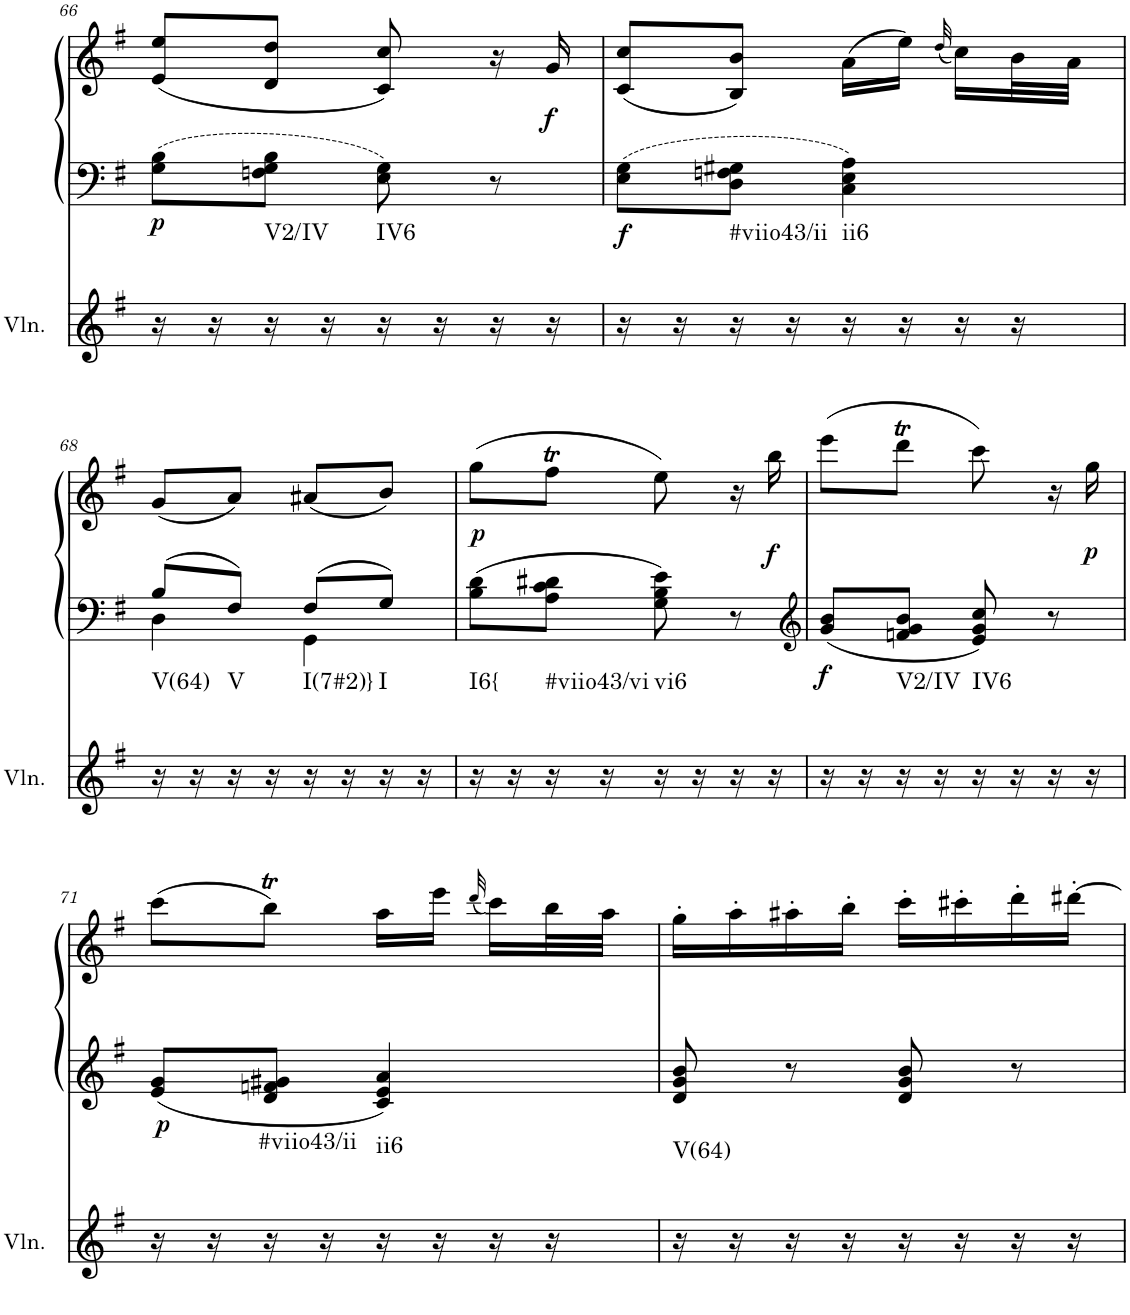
**kern	**harte	**kern	**kern	**dynam
*part2	*part2	*part1	*part1	*part1
*staff3	*	*staff2	*staff1	*staff1/2
*I"Violin	*	*I"Klavier linke Hand	*	*
*I'Vln.	*	*	*	*
!!LO:PB:g=z
*clefG2	*	*clefF4	*clefG2	*
*k[f#]	*	*k[f#]	*k[f#]	*
*M2/4	*	*M2/4	*M2/4	*
=66	=66	=66	=66	=66
!	!	!	!	!LO:DY:b=2
16r	.	8G\ 8B\L	(8e/ 8ee/L	p
16r	.	.	.	.
!	!LO:H:kt=V2/IV	!	!	!
16r	N	8Fn\ 8G\ 8B\J	8d/ 8dd/J	.
16r	.	.	.	.
!	!LO:H:kt=IV6	!	!	!
16r	N	8E\ 8G\	8c/ 8cc/)	.
16r	.	.	.	.
16r	.	8r	16r	.
!	!	!	!	!LO:DY:b
16r	.	.	16g/	f
=67	=67	=67	=67	=67
!	!	!	!	!LO:DY:b=2
16r	.	8E\ 8G\L	(8c/ 8cc/L	f
16r	.	.	.	.
!	!LO:H:kt=#viio43/ii	!	!	!
16r	N	8D\ 8Fn\ 8G#X\J	8B/ 8b/J)	.
16r	.	.	.	.
!	!LO:H:kt=ii6	!	!	!
16r	N	4C\ 4E\ 4A\	(16a\LL	.
16r	.	.	16ee\JJ)	.
.	.	.	(32qdd/	.
16r	.	.	16cc\LL)	.
16r	.	.	32b\L	.
.	.	.	32a\JJJ	.
!!LO:LB:g=z
=68	=68	=68	=68	=68
*	*	*^	*	*
!	!LO:H:kt=V(64)	!	!	!	!
16r	N	8B/L	4D\	(8g/L	.
16r	.	.	.	.	.
!	!LO:H:kt=V	!	!	!	!
16r	N	8F#/J	.	8a/J)	.
16r	.	.	.	.	.
!	!LO:H:kt=I(7#2)}	!	!	!	!
16r	N	8F#/L	4GG\	(8a#X/L	.
16r	.	.	.	.	.
!	!LO:H:kt=I	!	!	!	!
16r	N	8G/J	.	8b/J)	.
16r	.	.	.	.	.
*	*	*v	*v	*	*
=69	=69	=69	=69	=69
!	!LO:H:kt=I6{	!	!	!LO:DY:b
16r	N	8B\ 8d\L	(8gg\L	p
16r	.	.	.	.
!	!LO:H:kt=#viio43/vi	!	!	!
16r	N	8A\ 8c\ 8d#X\J	8ff#t\J	.
16r	.	.	.	.
!	!LO:H:kt=vi6	!	!	!
16r	N	8G\ 8B\ 8e\	8ee\)	.
16r	.	.	.	.
16r	.	8r	16r	.
!	!	!	!	!LO:DY:b
16r	.	.	16bb\	f
=70	=70	=70	=70	=70
*	*	*clefG2	*	*
!	!	!	!	!LO:DY:b=2
16r	.	8g/ 8b/L	(8eee\L	f
16r	.	.	.	.
!	!LO:H:kt=V2/IV	!	!	!
16r	N	8fn/ 8g/ 8b/J	8dddT\J	.
16r	.	.	.	.
!	!LO:H:kt=IV6	!	!	!
16r	N	8e/ 8g/ 8cc/	8ccc\)	.
16r	.	.	.	.
16r	.	8r	16r	.
!	!	!	!	!LO:DY:b
16r	.	.	16gg\	p
!!LO:LB:g=z
=71	=71	=71	=71	=71
!	!	!	!	!LO:DY:b=2
16r	.	8e/ 8g/L	(8ccc\L	p
16r	.	.	.	.
!	!LO:H:kt=#viio43/ii	!	!	!
16r	N	8d/ 8fn/ 8g#X/J	8bbt\J)	.
16r	.	.	.	.
!	!LO:H:kt=ii6	!	!	!
16r	N	4c/ 4e/ 4a/	16aa\LL	.
16r	.	.	16eee\JJ	.
.	.	.	(32qddd/	.
16r	.	.	16ccc\LL)	.
16r	.	.	32bb\L	.
.	.	.	32aa\JJJ	.
=72	=72	=72	=72	=72
!	!LO:H:kt=V(64)	!	!	!
16r	N	8d/ 8g/ 8b/	16gg'\LL	.
16r	.	.	16aa'\	.
16r	.	8r	16aa#X'\	.
16r	.	.	16bb'\JJ	.
16r	.	8d/ 8g/ 8b/	16ccc'\LL	.
16r	.	.	16ccc#X'\	.
16r	.	8r	16ddd'\	.
16r	.	.	[16ddd#X'\JJ	.
=	=	=	=	=
*-	*-	*-	*-	*-
